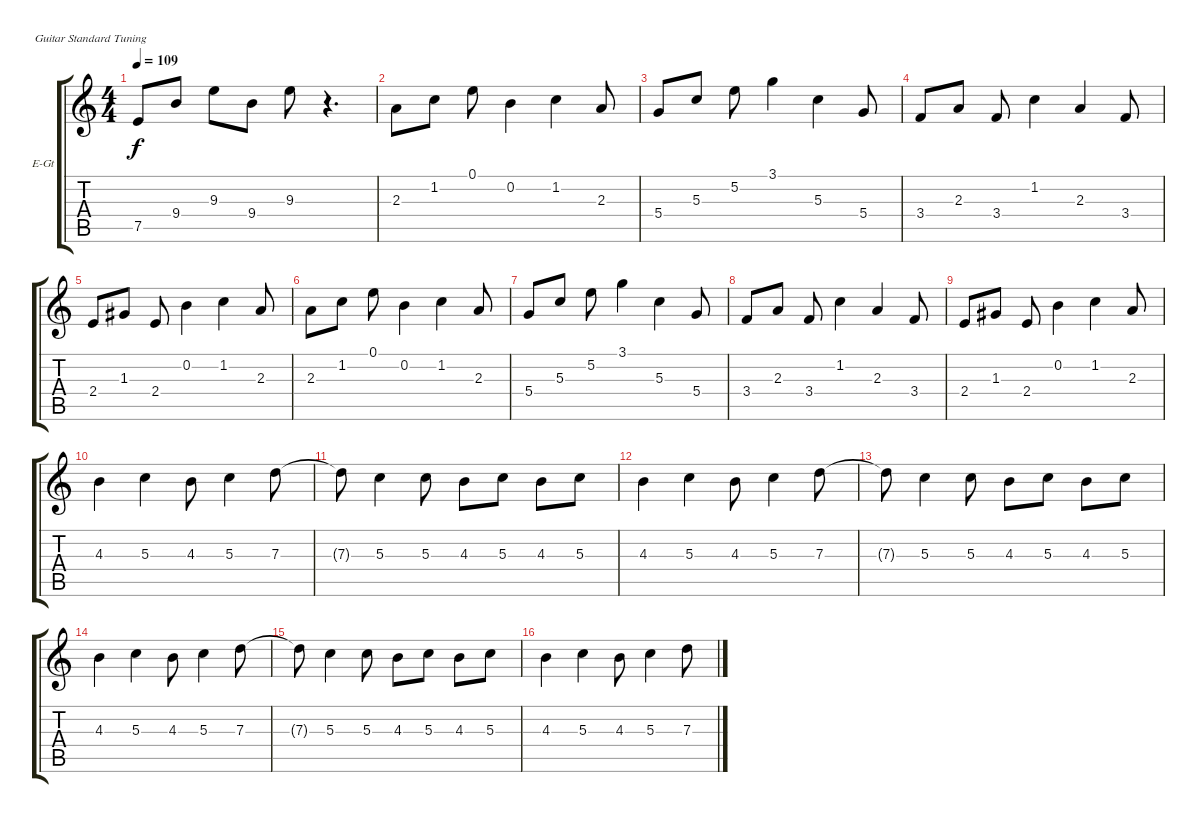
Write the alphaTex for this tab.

\bracketExtendMode groupsimilarinstruments
\firstSystemTrackNameOrientation horizontal
\otherSystemsTrackNameOrientation horizontal
\track ("Guitar02" "E-Gt") {instrument electricguitarclean}
\staff {score tabs}
\tuning (E4 B3 G3 D3 A2 E2)
\ts (4 4)
\tempo 109
\clef g2
\ks c
7.5.8{dy f} 9.4.8 9.3.8 9.4.8 9.3.8 r.4{d} |
2.3.8 1.2.8 0.1.8 0.2.4 1.2.4 2.3.8 |
5.4.8 5.3.8 5.2.8 3.1.4 5.3.4 5.4.8 |
3.4.8 2.3.8 3.4.8 1.2.4 2.3.4 3.4.8 |
2.4.8 1.3.8 2.4.8 0.2.4 1.2.4 2.3.8 |
2.3.8 1.2.8 0.1.8 0.2.4 1.2.4 2.3.8 |
5.4.8 5.3.8 5.2.8 3.1.4 5.3.4 5.4.8 |
3.4.8 2.3.8 3.4.8 1.2.4 2.3.4 3.4.8 |
2.4.8 1.3.8 2.4.8 0.2.4 1.2.4 2.3.8 |
4.3.4 5.3.4 4.3.8 5.3.4 7.3.8 |
7.3{t}.8 5.3.4 5.3.8 4.3.8 5.3.8 4.3.8 5.3.8 |
4.3.4 5.3.4 4.3.8 5.3.4 7.3.8 |
7.3{t}.8 5.3.4 5.3.8 4.3.8 5.3.8 4.3.8 5.3.8 |
4.3.4 5.3.4 4.3.8 5.3.4 7.3.8 |
7.3{t}.8 5.3.4 5.3.8 4.3.8 5.3.8 4.3.8 5.3.8 |
4.3.4 5.3.4 4.3.8 5.3.4 7.3.8
